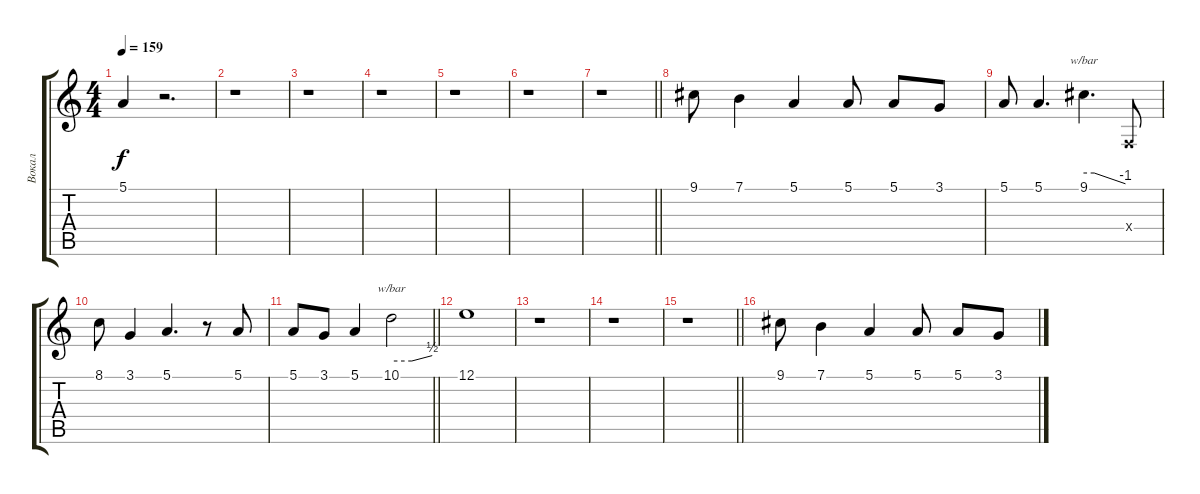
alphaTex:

\track ("Вокал" "Вокал") {instrument oboe}
\staff {score tabs}
\tuning (E4 B3 G3 D3 A2 E2) {hide}
\ts (4 4)
\tempo 159
\clef g2
\ks c
5.1{t}.4{dy f} r.2{d} |
r.1 |
r.1 |
r.1 |
r.1 |
r.1 |
\barLineRight lightlight
r.1 |
9.1.8 7.1.4 5.1.4 5.1.8 5.1.8 3.1.8 |
5.1.8 5.1.4{d} 9.1.4{d tbe (custom default 0 0 15 0 60 -4)} 3.4{x}.8 |
8.1.8 3.1.4 5.1.4{d} r.8 5.1.8 |
\barLineRight lightlight
5.1.8 3.1.8 5.1.4 10.1.2{tbe (custom default 0 0 30 0 60 2)} |
12.1.1 |
r.1 |
r.1 |
\barLineRight lightlight
r.1 |
9.1.8 7.1.4 5.1.4 5.1.8 5.1.8 3.1.8
